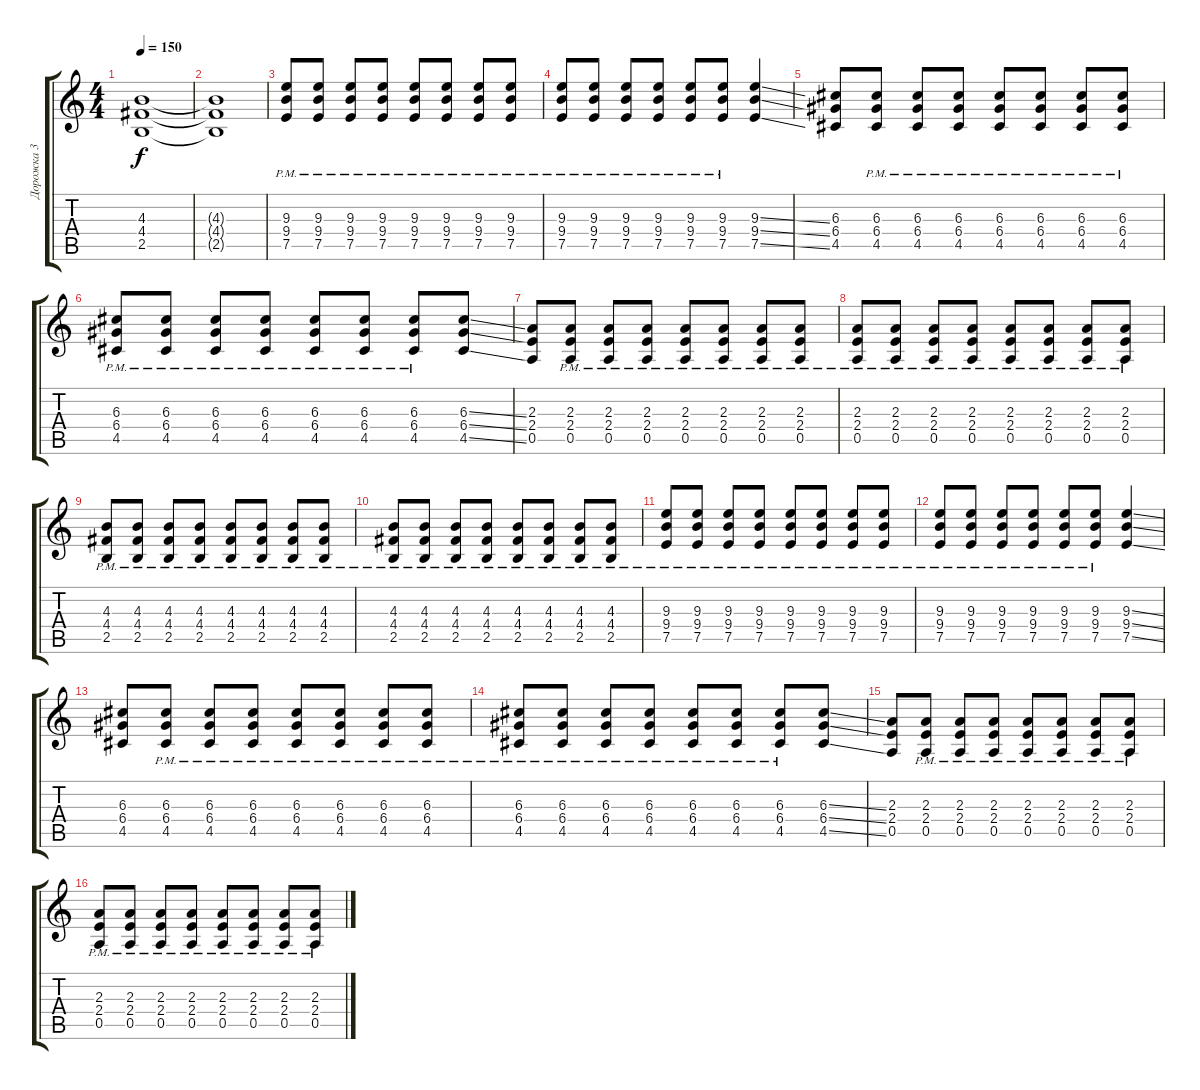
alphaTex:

\track ("Дорожка 3" "Дорожка 3") {instrument distortionguitar}
\staff {score tabs}
\tuning (E4 B3 G3 D3 A2 E2) {hide}
\ts (4 4)
\tempo 150
\clef g2
\ks c
(4.3 4.4 2.5).1{dy f} |
(4.3{t} 4.4{t} 2.5{t}).1 |
(9.3{pm} 9.4{pm} 7.5{pm}).8 (9.3{pm} 9.4{pm} 7.5{pm}).8 (9.3{pm} 9.4{pm} 7.5{pm}).8 (9.3{pm} 9.4{pm} 7.5{pm}).8 (9.3{pm} 9.4{pm} 7.5{pm}).8 (9.3{pm} 9.4{pm} 7.5{pm}).8 (9.3{pm} 9.4{pm} 7.5{pm}).8 (9.3{pm} 9.4{pm} 7.5{pm}).8 |
(9.3{pm} 9.4{pm} 7.5{pm}).8 (9.3{pm} 9.4{pm} 7.5{pm}).8 (9.3{pm} 9.4{pm} 7.5{pm}).8 (9.3{pm} 9.4{pm} 7.5{pm}).8 (9.3{pm} 9.4{pm} 7.5{pm}).8 (9.3{pm} 9.4{pm} 7.5{pm}).8 (9.3{ss} 9.4{ss} 7.5{ss}).4 |
(6.3 6.4 4.5).8 (6.3{pm} 6.4{pm} 4.5{pm}).8 (6.3{pm} 6.4{pm} 4.5{pm}).8 (6.3{pm} 6.4{pm} 4.5{pm}).8 (6.3{pm} 6.4{pm} 4.5{pm}).8 (6.3{pm} 6.4{pm} 4.5{pm}).8 (6.3{pm} 6.4{pm} 4.5{pm}).8 (6.3{pm} 6.4{pm} 4.5{pm}).8 |
(6.3{pm} 6.4{pm} 4.5{pm}).8 (6.3{pm} 6.4{pm} 4.5{pm}).8 (6.3{pm} 6.4{pm} 4.5{pm}).8 (6.3{pm} 6.4{pm} 4.5{pm}).8 (6.3{pm} 6.4{pm} 4.5{pm}).8 (6.3{pm} 6.4{pm} 4.5{pm}).8 (6.3{pm} 6.4{pm} 4.5{pm}).8 (6.3{ss} 6.4{ss} 4.5{ss}).8 |
(2.3 2.4 0.5).8 (2.3{pm} 2.4{pm} 0.5{pm}).8 (2.3{pm} 2.4{pm} 0.5{pm}).8 (2.3{pm} 2.4{pm} 0.5{pm}).8 (2.3{pm} 2.4{pm} 0.5{pm}).8 (2.3{pm} 2.4{pm} 0.5{pm}).8 (2.3{pm} 2.4{pm} 0.5{pm}).8 (2.3{pm} 2.4{pm} 0.5{pm}).8 |
(2.3{pm} 2.4{pm} 0.5{pm}).8 (2.3{pm} 2.4{pm} 0.5{pm}).8 (2.3{pm} 2.4{pm} 0.5{pm}).8 (2.3{pm} 2.4{pm} 0.5{pm}).8 (2.3{pm} 2.4{pm} 0.5{pm}).8 (2.3{pm} 2.4{pm} 0.5{pm}).8 (2.3{pm} 2.4{pm} 0.5{pm}).8 (2.3{pm} 2.4{pm} 0.5{pm}).8 |
(4.3{pm} 4.4{pm} 2.5{pm}).8 (4.3{pm} 4.4{pm} 2.5{pm}).8 (4.3{pm} 4.4{pm} 2.5{pm}).8 (4.3{pm} 4.4{pm} 2.5{pm}).8 (4.3{pm} 4.4{pm} 2.5{pm}).8 (4.3{pm} 4.4{pm} 2.5{pm}).8 (4.3{pm} 4.4{pm} 2.5{pm}).8 (4.3{pm} 4.4{pm} 2.5{pm}).8 |
(4.3{pm} 4.4{pm} 2.5{pm}).8 (4.3{pm} 4.4{pm} 2.5{pm}).8 (4.3{pm} 4.4{pm} 2.5{pm}).8 (4.3{pm} 4.4{pm} 2.5{pm}).8 (4.3{pm} 4.4{pm} 2.5{pm}).8 (4.3{pm} 4.4{pm} 2.5{pm}).8 (4.3{pm} 4.4{pm} 2.5{pm}).8 (4.3{pm} 4.4{pm} 2.5{pm}).8 |
(9.3{pm} 9.4{pm} 7.5{pm}).8 (9.3{pm} 9.4{pm} 7.5{pm}).8 (9.3{pm} 9.4{pm} 7.5{pm}).8 (9.3{pm} 9.4{pm} 7.5{pm}).8 (9.3{pm} 9.4{pm} 7.5{pm}).8 (9.3{pm} 9.4{pm} 7.5{pm}).8 (9.3{pm} 9.4{pm} 7.5{pm}).8 (9.3{pm} 9.4{pm} 7.5{pm}).8 |
(9.3{pm} 9.4{pm} 7.5{pm}).8 (9.3{pm} 9.4{pm} 7.5{pm}).8 (9.3{pm} 9.4{pm} 7.5{pm}).8 (9.3{pm} 9.4{pm} 7.5{pm}).8 (9.3{pm} 9.4{pm} 7.5{pm}).8 (9.3{pm} 9.4{pm} 7.5{pm}).8 (9.3{ss} 9.4{ss} 7.5{ss}).4 |
(6.3 6.4 4.5).8 (6.3{pm} 6.4{pm} 4.5{pm}).8 (6.3{pm} 6.4{pm} 4.5{pm}).8 (6.3{pm} 6.4{pm} 4.5{pm}).8 (6.3{pm} 6.4{pm} 4.5{pm}).8 (6.3{pm} 6.4{pm} 4.5{pm}).8 (6.3{pm} 6.4{pm} 4.5{pm}).8 (6.3{pm} 6.4{pm} 4.5{pm}).8 |
(6.3{pm} 6.4{pm} 4.5{pm}).8 (6.3{pm} 6.4{pm} 4.5{pm}).8 (6.3{pm} 6.4{pm} 4.5{pm}).8 (6.3{pm} 6.4{pm} 4.5{pm}).8 (6.3{pm} 6.4{pm} 4.5{pm}).8 (6.3{pm} 6.4{pm} 4.5{pm}).8 (6.3{pm} 6.4{pm} 4.5{pm}).8 (6.3{ss} 6.4{ss} 4.5{ss}).8 |
(2.3 2.4 0.5).8 (2.3{pm} 2.4{pm} 0.5{pm}).8 (2.3{pm} 2.4{pm} 0.5{pm}).8 (2.3{pm} 2.4{pm} 0.5{pm}).8 (2.3{pm} 2.4{pm} 0.5{pm}).8 (2.3{pm} 2.4{pm} 0.5{pm}).8 (2.3{pm} 2.4{pm} 0.5{pm}).8 (2.3{pm} 2.4{pm} 0.5{pm}).8 |
(2.3{pm} 2.4{pm} 0.5{pm}).8 (2.3{pm} 2.4{pm} 0.5{pm}).8 (2.3{pm} 2.4{pm} 0.5{pm}).8 (2.3{pm} 2.4{pm} 0.5{pm}).8 (2.3{pm} 2.4{pm} 0.5{pm}).8 (2.3{pm} 2.4{pm} 0.5{pm}).8 (2.3{pm} 2.4{pm} 0.5{pm}).8 (2.3{pm} 2.4{pm} 0.5{pm}).8
